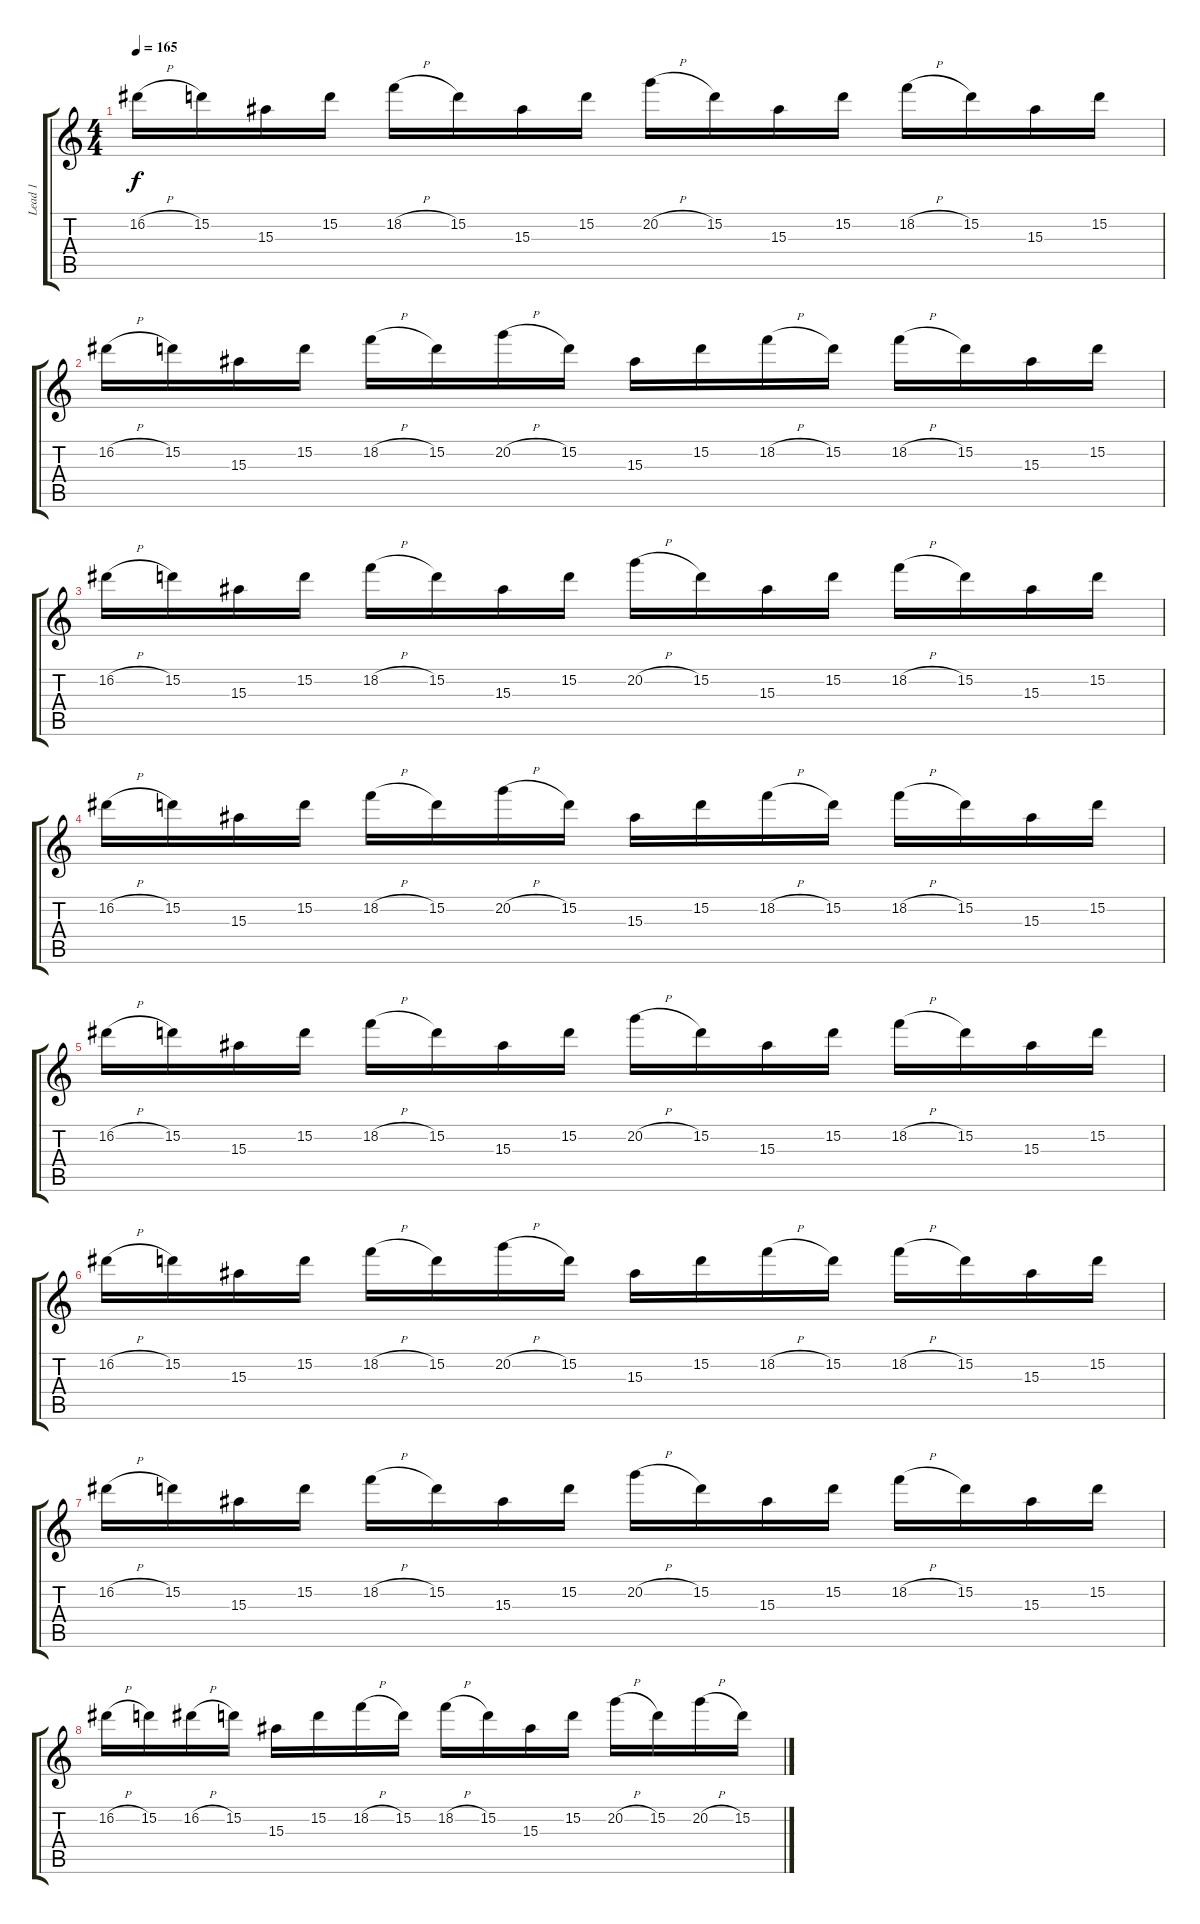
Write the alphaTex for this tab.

\track ("Lead 1" "Lead 1") {instrument distortionguitar}
\staff {score tabs}
\tuning (E4 B3 G3 D3 A2 E2) {hide}
\ts (4 4)
\tempo 165
\clef g2
\ks c
16.2{h}.16{dy f} 15.2.16 15.3.16 15.2.16 18.2{h}.16 15.2.16 15.3.16 15.2.16 20.2{h}.16 15.2.16 15.3.16 15.2.16 18.2{h}.16 15.2.16 15.3.16 15.2.16 |
16.2{h}.16 15.2.16 15.3.16 15.2.16 18.2{h}.16 15.2.16 20.2{h}.16 15.2.16 15.3.16 15.2.16 18.2{h}.16 15.2.16 18.2{h}.16 15.2.16 15.3.16 15.2.16 |
16.2{h}.16 15.2.16 15.3.16 15.2.16 18.2{h}.16 15.2.16 15.3.16 15.2.16 20.2{h}.16 15.2.16 15.3.16 15.2.16 18.2{h}.16 15.2.16 15.3.16 15.2.16 |
16.2{h}.16 15.2.16 15.3.16 15.2.16 18.2{h}.16 15.2.16 20.2{h}.16 15.2.16 15.3.16 15.2.16 18.2{h}.16 15.2.16 18.2{h}.16 15.2.16 15.3.16 15.2.16 |
16.2{h}.16 15.2.16 15.3.16 15.2.16 18.2{h}.16 15.2.16 15.3.16 15.2.16 20.2{h}.16 15.2.16 15.3.16 15.2.16 18.2{h}.16 15.2.16 15.3.16 15.2.16 |
16.2{h}.16 15.2.16 15.3.16 15.2.16 18.2{h}.16 15.2.16 20.2{h}.16 15.2.16 15.3.16 15.2.16 18.2{h}.16 15.2.16 18.2{h}.16 15.2.16 15.3.16 15.2.16 |
16.2{h}.16 15.2.16 15.3.16 15.2.16 18.2{h}.16 15.2.16 15.3.16 15.2.16 20.2{h}.16 15.2.16 15.3.16 15.2.16 18.2{h}.16 15.2.16 15.3.16 15.2.16 |
16.2{h}.16 15.2.16 16.2{h}.16 15.2.16 15.3.16 15.2.16 18.2{h}.16 15.2.16 18.2{h}.16 15.2.16 15.3.16 15.2.16 20.2{h}.16 15.2.16 20.2{h}.16 15.2.16
